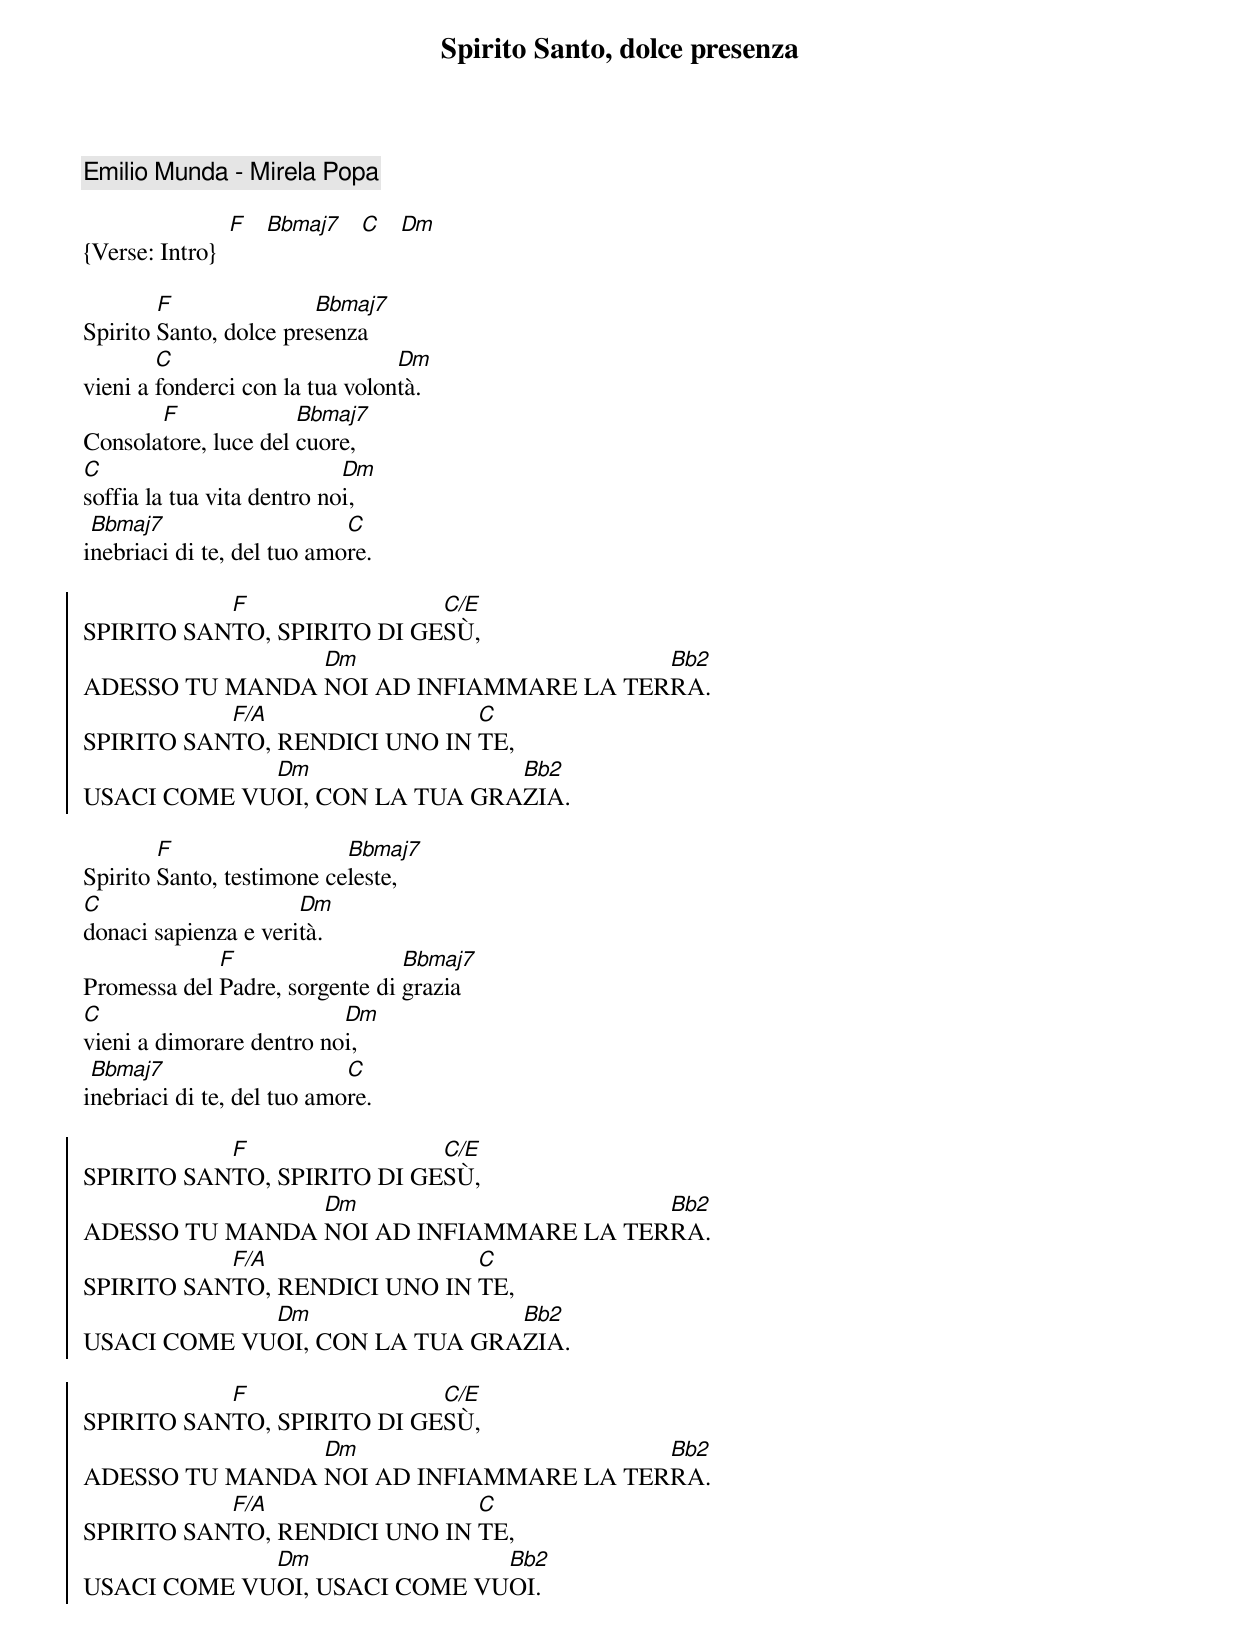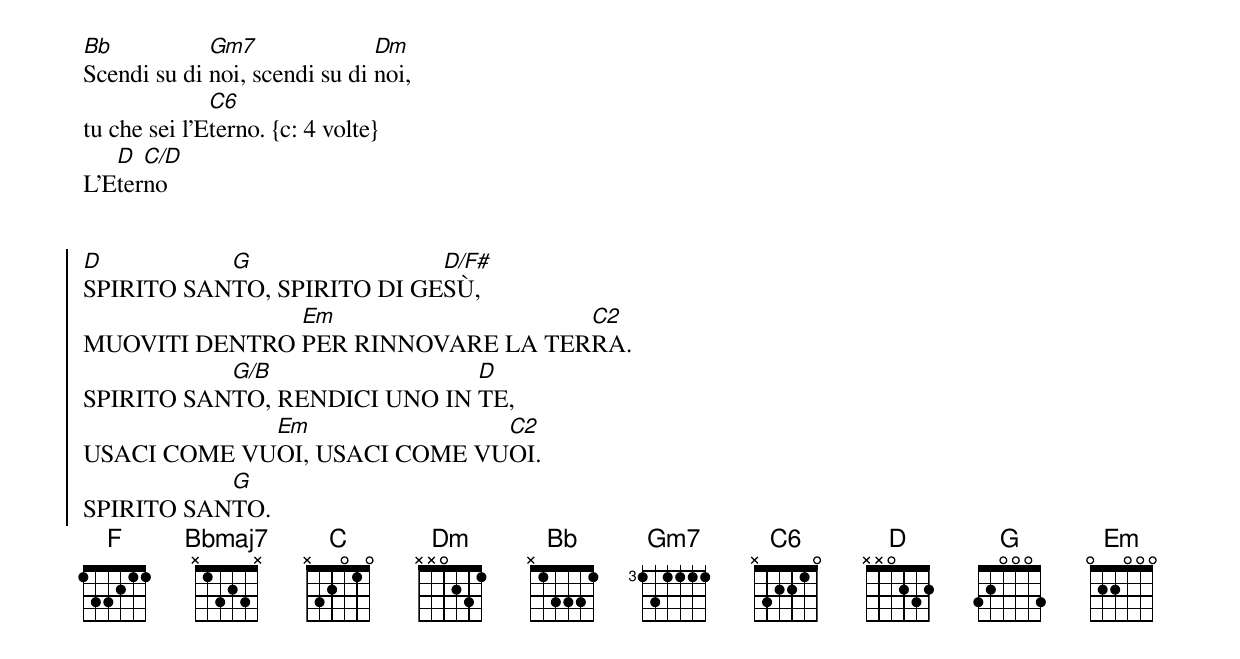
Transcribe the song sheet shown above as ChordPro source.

{title:Spirito Santo, dolce presenza}
{c: Emilio Munda - Mirela Popa}

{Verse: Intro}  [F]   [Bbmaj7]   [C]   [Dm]

Spirito [F]Santo, dolce pre[Bbmaj7]senza
vieni a [C]fonderci con la tua volon[Dm]tà.
Consola[F]tore, luce del [Bbmaj7]cuore,
[C]soffia la tua vita dentro no[Dm]i,
i[Bbmaj7]nebriaci di te, del tuo amo[C]re.

{soc}
SPIRITO SAN[F]TO, SPIRITO DI GE[C/E]SÙ,
ADESSO TU MANDA [Dm]NOI AD INFIAMMARE LA TER[Bb2]RA.
SPIRITO SAN[F/A]TO, RENDICI UNO IN [C]TE,
USACI COME VU[Dm]OI, CON LA TUA GRA[Bb2]ZIA.
{eoc}

Spirito [F]Santo, testimone ce[Bbmaj7]leste,
[C]donaci sapienza e veri[Dm]tà.
Promessa del [F]Padre, sorgente di [Bbmaj7]grazia
[C]vieni a dimorare dentro no[Dm]i,
i[Bbmaj7]nebriaci di te, del tuo amo[C]re.

{soc}
SPIRITO SAN[F]TO, SPIRITO DI GE[C/E]SÙ,
ADESSO TU MANDA [Dm]NOI AD INFIAMMARE LA TER[Bb2]RA.
SPIRITO SAN[F/A]TO, RENDICI UNO IN [C]TE,
USACI COME VU[Dm]OI, CON LA TUA GRA[Bb2]ZIA.

SPIRITO SAN[F]TO, SPIRITO DI GE[C/E]SÙ,
ADESSO TU MANDA [Dm]NOI AD INFIAMMARE LA TER[Bb2]RA.
SPIRITO SAN[F/A]TO, RENDICI UNO IN [C]TE,
USACI COME VU[Dm]OI, USACI COME VU[Bb2]OI.
{eoc}

[Bb]Scendi su di [Gm7]noi, scendi su di [Dm]noi,
tu che sei l'E[C6]terno. {c: 4 volte}
L'E[D]ter[C/D]no


{soc}
[D]SPIRITO SAN[G]TO, SPIRITO DI GE[D/F#]SÙ,
MUOVITI DENTRO [Em]PER RINNOVARE LA TER[C2]RA.
SPIRITO SAN[G/B]TO, RENDICI UNO IN [D]TE,
USACI COME VU[Em]OI, USACI COME VU[C2]OI.
SPIRITO SAN[G]TO.
{eoc}
